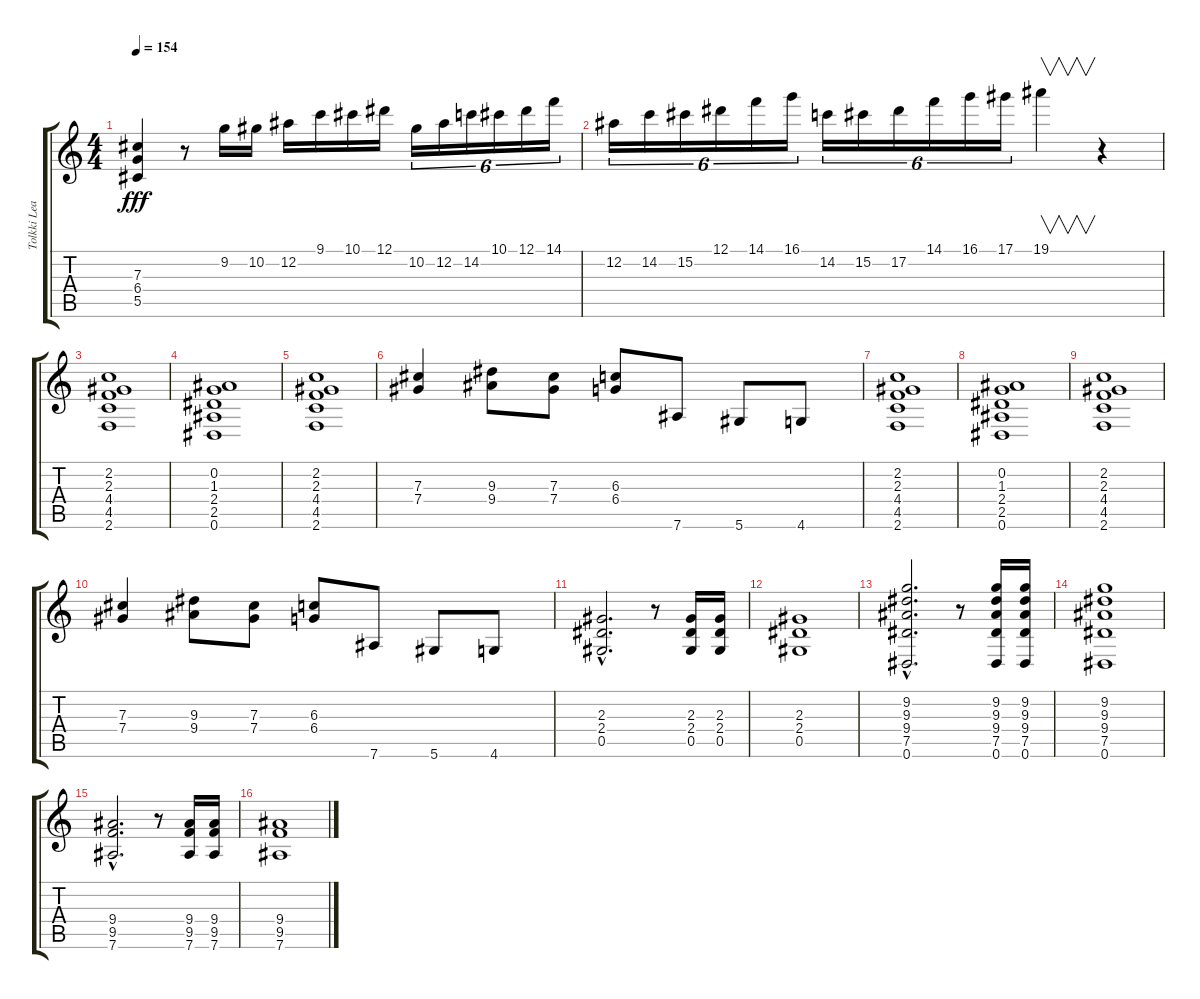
\track ("Tolkki Lead" "Tolkki Lea") {instrument overdrivenguitar}
\staff {score tabs}
\tuning (Eb4 Bb3 Gb3 Db3 Ab2 Eb2) {hide}
\ts (4 4)
\tempo 154
\clef g2
\ks c
(7.3 6.4 5.5).4{dy fff} r.8 9.2.16 10.2.16 12.2.16 9.1.16 10.1.16 12.1.16 10.2.16{tu (6 4)} 12.2.16{tu (6 4)} 14.2.16{tu (6 4)} 10.1.16{tu (6 4)} 12.1.16{tu (6 4)} 14.1.16{tu (6 4)} |
12.2.16{tu (6 4)} 14.2.16{tu (6 4)} 15.2.16{tu (6 4)} 12.1.16{tu (6 4)} 14.1.16{tu (6 4)} 16.1.16{tu (6 4)} 14.2.16{tu (6 4)} 15.2.16{tu (6 4)} 17.2.16{tu (6 4)} 14.1.16{tu (6 4)} 16.1.16{tu (6 4)} 17.1.16{tu (6 4)} 19.1.4{v} r.4 |
(2.2 2.3 4.4 4.5 2.6).1 |
(0.2 1.3 2.4 2.5 0.6).1 |
(2.2 2.3 4.4 4.5 2.6).1 |
(7.3 7.4).4 (9.3 9.4).8 (7.3 7.4).8 (6.3 6.4).8 7.6.8 5.6.8 4.6.8 |
(2.2 2.3 4.4 4.5 2.6).1 |
(0.2 1.3 2.4 2.5 0.6).1 |
(2.2 2.3 4.4 4.5 2.6).1 |
(7.3 7.4).4 (9.3 9.4).8 (7.3 7.4).8 (6.3 6.4).8 7.6.8 5.6.8 4.6.8 |
(2.3{hac} 2.4{hac} 0.5{hac}).2{d} r.8 (2.3 2.4 0.5).16 (2.3 2.4 0.5).16 |
(2.3 2.4 0.5).1 |
(9.2{hac} 9.3{hac} 9.4{hac} 7.5{hac} 0.6{hac}).2{d} r.8 (9.2 9.3 9.4 7.5 0.6).16 (9.2 9.3 9.4 7.5 0.6).16 |
(9.2 9.3 9.4 7.5 0.6).1 |
(9.4{hac} 9.5{hac} 7.6{hac}).2{d} r.8 (9.4 9.5 7.6).16 (9.4 9.5 7.6).16 |
(9.4 9.5 7.6).1
